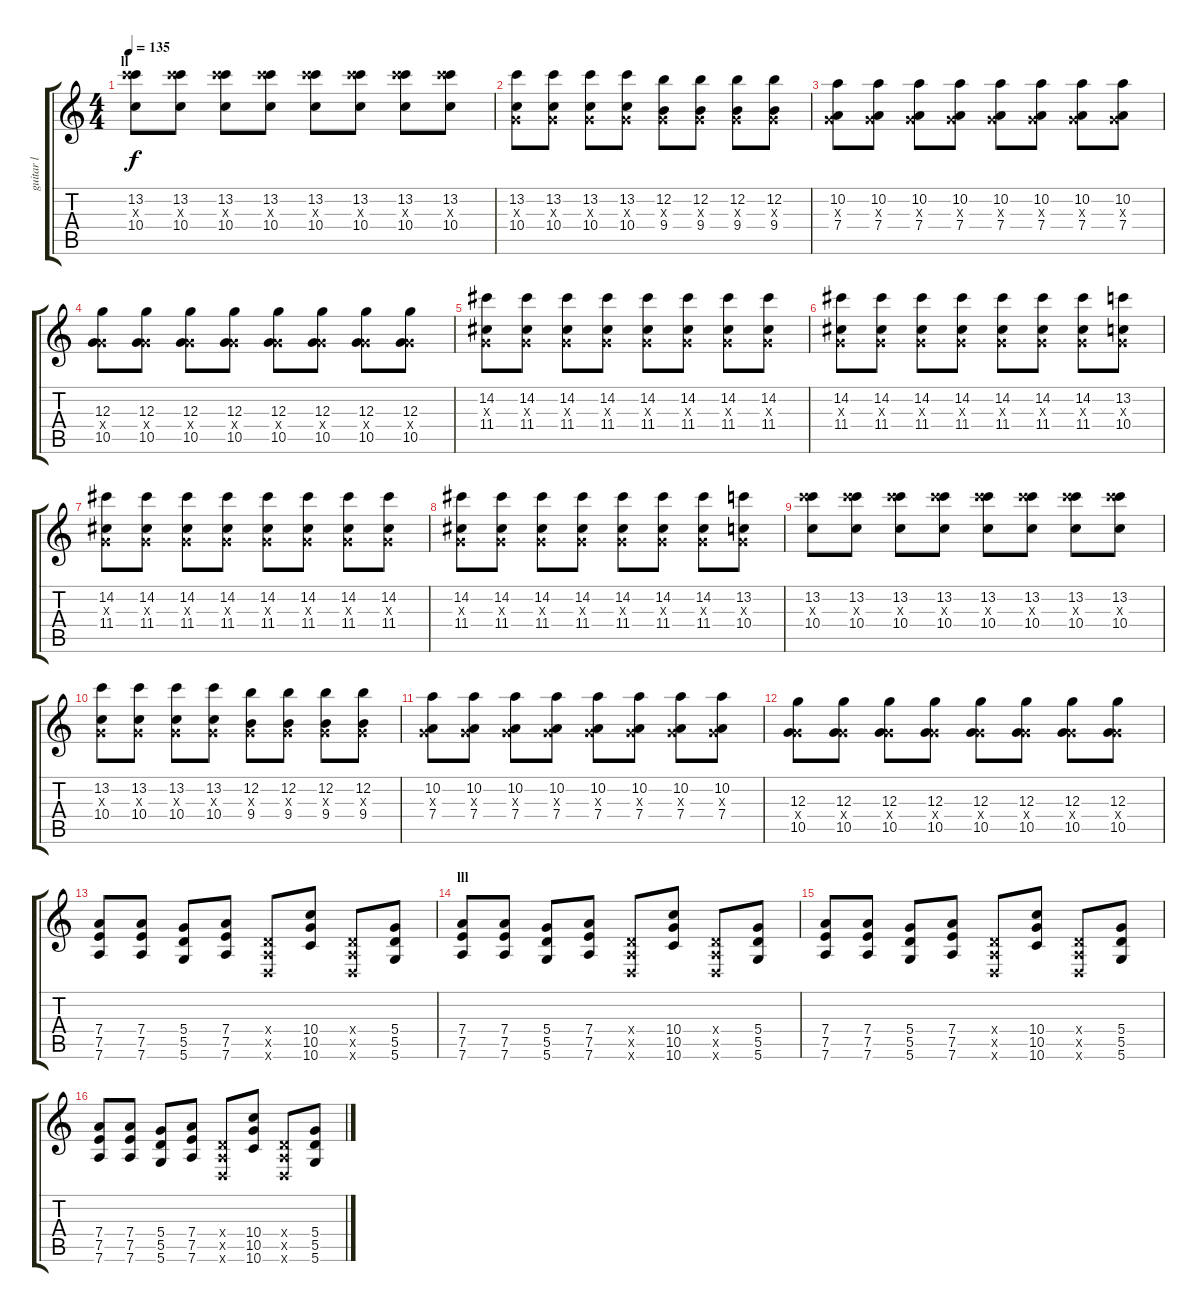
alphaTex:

\track ("guitar l" "guitar l") {instrument distortionguitar}
\staff {score tabs}
\tuning (E4 B3 G3 D3 A2 D2) {hide}
\ts (4 4)
\section ("" "ll")
\tempo 135
\clef g2
\ks c
(13.2 17.3{x} 10.4).8{dy f} (13.2 17.3{x} 10.4).8 (13.2 17.3{x} 10.4).8 (13.2 17.3{x} 10.4).8 (13.2 17.3{x} 10.4).8 (13.2 17.3{x} 10.4).8 (13.2 17.3{x} 10.4).8 (13.2 17.3{x} 10.4).8 |
(13.2 0.3{x} 10.4).8 (13.2 0.3{x} 10.4).8 (13.2 0.3{x} 10.4).8 (13.2 0.3{x} 10.4).8 (12.2 0.3{x} 9.4).8 (12.2 0.3{x} 9.4).8 (12.2 0.3{x} 9.4).8 (12.2 0.3{x} 9.4).8 |
(10.2 0.3{x} 7.4).8 (10.2 0.3{x} 7.4).8 (10.2 0.3{x} 7.4).8 (10.2 0.3{x} 7.4).8 (10.2 0.3{x} 7.4).8 (10.2 0.3{x} 7.4).8 (10.2 0.3{x} 7.4).8 (10.2 0.3{x} 7.4).8 |
(12.3 5.4{x} 10.5).8 (12.3 5.4{x} 10.5).8 (12.3 5.4{x} 10.5).8 (12.3 5.4{x} 10.5).8 (12.3 5.4{x} 10.5).8 (12.3 5.4{x} 10.5).8 (12.3 5.4{x} 10.5).8 (12.3 5.4{x} 10.5).8 |
(14.2 0.3{x} 11.4).8 (14.2 0.3{x} 11.4).8 (14.2 0.3{x} 11.4).8 (14.2 0.3{x} 11.4).8 (14.2 0.3{x} 11.4).8 (14.2 0.3{x} 11.4).8 (14.2 0.3{x} 11.4).8 (14.2 0.3{x} 11.4).8 |
(14.2 0.3{x} 11.4).8 (14.2 0.3{x} 11.4).8 (14.2 0.3{x} 11.4).8 (14.2 0.3{x} 11.4).8 (14.2 0.3{x} 11.4).8 (14.2 0.3{x} 11.4).8 (14.2 0.3{x} 11.4).8 (13.2 0.3{x} 10.4).8 |
(14.2 0.3{x} 11.4).8 (14.2 0.3{x} 11.4).8 (14.2 0.3{x} 11.4).8 (14.2 0.3{x} 11.4).8 (14.2 0.3{x} 11.4).8 (14.2 0.3{x} 11.4).8 (14.2 0.3{x} 11.4).8 (14.2 0.3{x} 11.4).8 |
(14.2 0.3{x} 11.4).8 (14.2 0.3{x} 11.4).8 (14.2 0.3{x} 11.4).8 (14.2 0.3{x} 11.4).8 (14.2 0.3{x} 11.4).8 (14.2 0.3{x} 11.4).8 (14.2 0.3{x} 11.4).8 (13.2 0.3{x} 10.4).8 |
(13.2 17.3{x} 10.4).8 (13.2 17.3{x} 10.4).8 (13.2 17.3{x} 10.4).8 (13.2 17.3{x} 10.4).8 (13.2 17.3{x} 10.4).8 (13.2 17.3{x} 10.4).8 (13.2 17.3{x} 10.4).8 (13.2 17.3{x} 10.4).8 |
(13.2 0.3{x} 10.4).8 (13.2 0.3{x} 10.4).8 (13.2 0.3{x} 10.4).8 (13.2 0.3{x} 10.4).8 (12.2 0.3{x} 9.4).8 (12.2 0.3{x} 9.4).8 (12.2 0.3{x} 9.4).8 (12.2 0.3{x} 9.4).8 |
(10.2 0.3{x} 7.4).8 (10.2 0.3{x} 7.4).8 (10.2 0.3{x} 7.4).8 (10.2 0.3{x} 7.4).8 (10.2 0.3{x} 7.4).8 (10.2 0.3{x} 7.4).8 (10.2 0.3{x} 7.4).8 (10.2 0.3{x} 7.4).8 |
(12.3 5.4{x} 10.5).8 (12.3 5.4{x} 10.5).8 (12.3 5.4{x} 10.5).8 (12.3 5.4{x} 10.5).8 (12.3 5.4{x} 10.5).8 (12.3 5.4{x} 10.5).8 (12.3 5.4{x} 10.5).8 (12.3 5.4{x} 10.5).8 |
(7.4 7.5 7.6).8 (7.4 7.5 7.6).8 (5.4 5.5 5.6).8 (7.4 7.5 7.6).8 (0.4{x} 0.5{x} 0.6{x}).8 (10.4 10.5 10.6).8 (0.4{x} 0.5{x} 0.6{x}).8 (5.4 5.5 5.6).8 |
\section ("" "lll")
(7.4 7.5 7.6).8 (7.4 7.5 7.6).8 (5.4 5.5 5.6).8 (7.4 7.5 7.6).8 (0.4{x} 0.5{x} 0.6{x}).8 (10.4 10.5 10.6).8 (0.4{x} 0.5{x} 0.6{x}).8 (5.4 5.5 5.6).8 |
(7.4 7.5 7.6).8 (7.4 7.5 7.6).8 (5.4 5.5 5.6).8 (7.4 7.5 7.6).8 (0.4{x} 0.5{x} 0.6{x}).8 (10.4 10.5 10.6).8 (0.4{x} 0.5{x} 0.6{x}).8 (5.4 5.5 5.6).8 |
(7.4 7.5 7.6).8 (7.4 7.5 7.6).8 (5.4 5.5 5.6).8 (7.4 7.5 7.6).8 (0.4{x} 0.5{x} 0.6{x}).8 (10.4 10.5 10.6).8 (0.4{x} 0.5{x} 0.6{x}).8 (5.4 5.5 5.6).8
